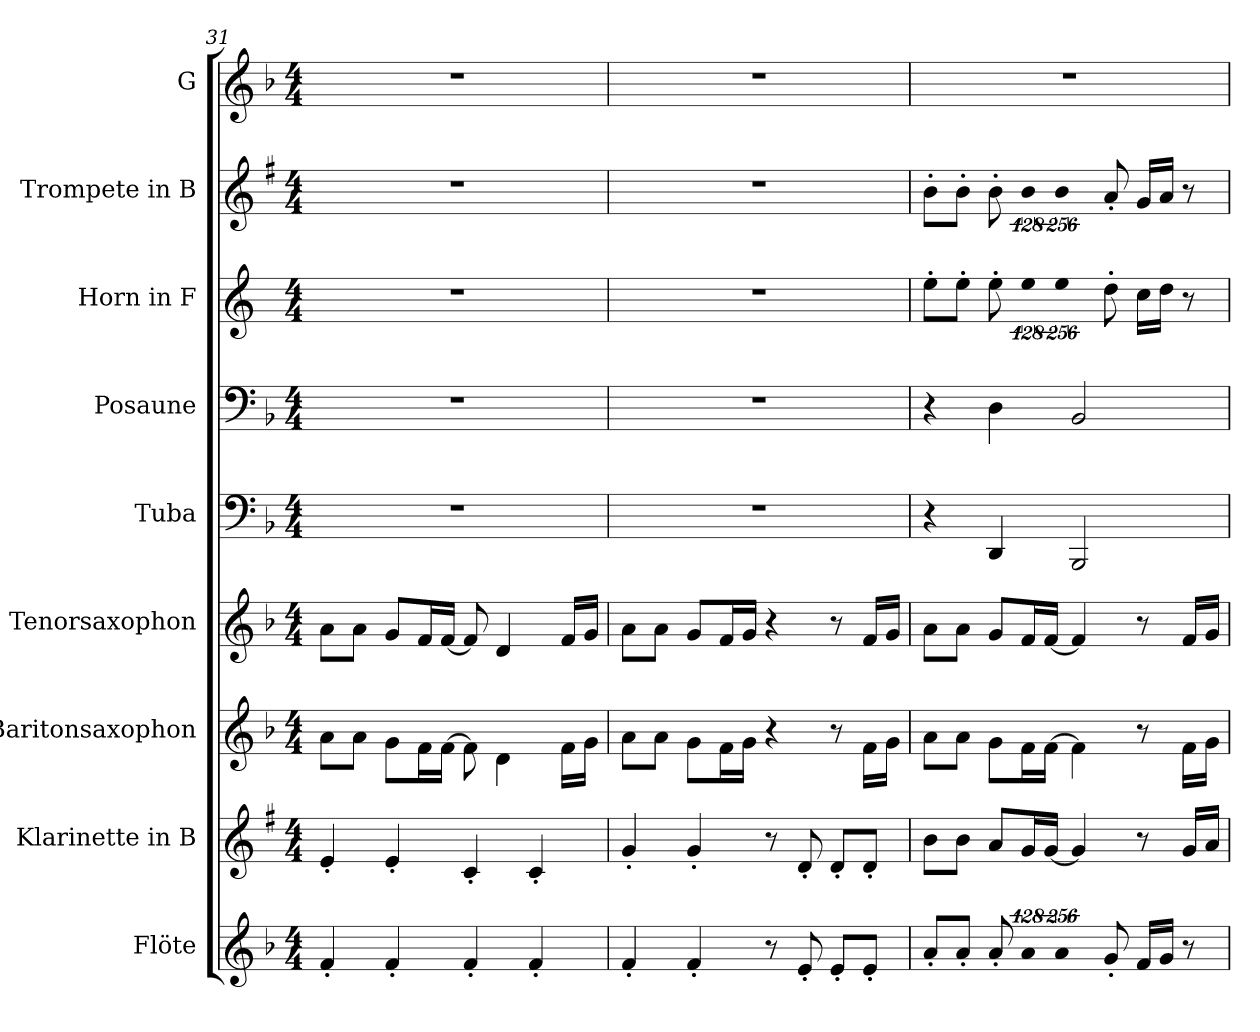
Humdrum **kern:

**kern	**kern	**kern	**kern	**kern	**kern	**kern	**kern	**kern
*part9	*part8	*part7	*part6	*part5	*part4	*part3	*part2	*part1
*staff9	*staff8	*staff7	*staff6	*staff5	*staff4	*staff3	*staff2	*staff1
*I"Flöte	*I"Klarinette in B	*I"Baritonsaxophon	*I"Tenorsaxophon	*I"Tuba	*I"Posaune	*I"Horn in F	*I"Trompete in B	*I"G
*I'Fl.	*I'Kl.	*I'Bar. Sax.	*I'Ten. Sax.	*I'Tuba	*I'Pos.	*I'Hn.	*I'Trp.	*
*clefG2	*clefG2	*clefG2	*clefG2	*clefF4	*clefF4	*clefG2	*clefG2	*clefG2
*	*ITrd1c2	*ITrd12c21	*ITrd8c14	*	*	*ITrd4c7	*ITrd1c2	*
*k[b-]	*k[b-]	*k[b-]	*k[b-]	*k[b-]	*k[b-]	*k[b-]	*k[b-]	*k[b-]
*d:	*d:	*d:	*d:	*d:	*d:	*d:	*d:	*d:
*M4/4	*M4/4	*M4/4	*M4/4	*M4/4	*M4/4	*M4/4	*M4/4	*M4/4
=31	=31	=31	=31	=31	=31	=31	=31	=31
4f'i/	4d'i/	8Ai\L	8Ai\L	1r	1r	1r	1r	1r
.	.	8Ai\J	8Ai\J	.	.	.	.	.
4f'i/	4d'i/	8Gi\L	8Gi/L	.	.	.	.	.
.	.	16Fi\L	16Fi/L	.	.	.	.	.
.	.	[>16Fi\JJ	[<16Fi/JJ	.	.	.	.	.
4f'i/	4B-'i/	8Fi\]	8Fi/]	.	.	.	.	.
.	.	4Di\	4Di/	.	.	.	.	.
4f'i/	4B-'i/	.	.	.	.	.	.	.
.	.	16Fi\LL	16Fi/LL	.	.	.	.	.
.	.	16Gi\JJ	16Gi/JJ	.	.	.	.	.
=32	=32	=32	=32	=32	=32	=32	=32	=32
4f'i/	4f'i/	8Ai\L	8Ai\L	1r	1r	1r	1r	1r
.	.	8Ai\J	8Ai\J	.	.	.	.	.
4f'i/	4f'i/	8Gi\L	8Gi/L	.	.	.	.	.
.	.	16Fi\L	16Fi/L	.	.	.	.	.
.	.	16Gi\JJ	16Gi/JJ	.	.	.	.	.
8r	8r	4r	4r	.	.	.	.	.
8e'i/	8c'i/	.	.	.	.	.	.	.
8e'i/L	8c'i/L	8r	8r	.	.	.	.	.
8e'i/J	8c'i/J	16Fi\LL	16Fi/LL	.	.	.	.	.
.	.	16Gi\JJ	16Gi/JJ	.	.	.	.	.
!!LO:PB:g=z
=33	=33	=33	=33	=33	=33	=33	=33	=33
8a'i/L	8ai\L	8Ai\L	8Ai\L	4r	4r	8a'i\L	8a'i\L	1r
8a'i/J	8ai\J	8Ai\J	8Ai\J	.	.	8a'i\J	8a'i\J	.
8a'i/	8gi/L	8Gi\L	8Gi/L	4DDi/	4Di\	8a'i\	8a'i\	.
!LO:N:vis=8	!	!	!	!	!	!LO:N:vis=8	!LO:N:vis=8	!
1024%85ai/	16fi/L	16Fi\L	16Fi/L	.	.	1024%85ai\	1024%85ai\	.
.	[<16fi/JJ	[>16Fi\JJ	[<16Fi/JJ	.	.	.	.	.
!LO:N:vis=4	!	!	!	!	!	!LO:N:vis=4	!LO:N:vis=4	!
1024%171ai/	.	.	.	.	.	1024%171ai\	1024%171ai\	.
.	4fi/]	4Fi\]	4Fi/]	2BBB-i/	2BB-i/	.	.	.
8g'i/	.	.	.	.	.	8g'i\	8g'i/	.
16fi/LL	8r	8r	8r	.	.	16fi\LL	16fi/LL	.
16gi/JJ	.	.	.	.	.	16gi\JJ	16gi/JJ	.
8r	16fi/LL	16Fi\LL	16Fi/LL	.	.	8r	8r	.
.	16gi/JJ	16Gi\JJ	16Gi/JJ	.	.	.	.	.
=	=	=	=	=	=	=	=	=
*-	*-	*-	*-	*-	*-	*-	*-	*-
